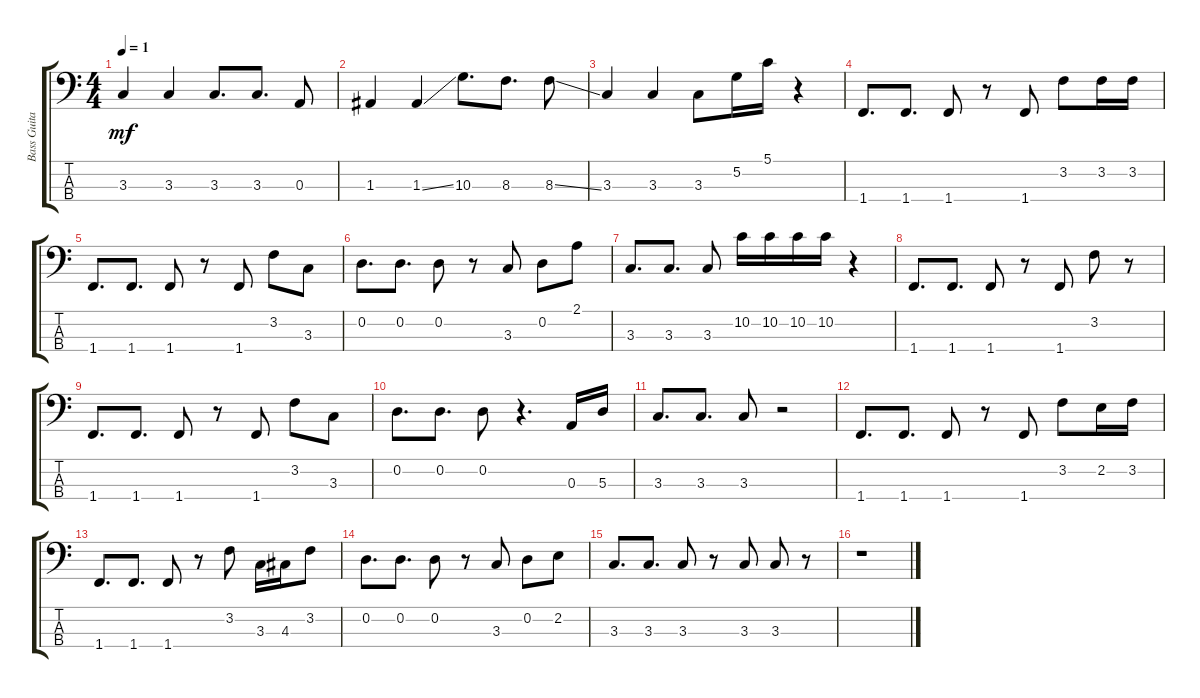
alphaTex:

\track ("Bass Guitar" "Bass Guita") {instrument electricbassfinger}
\staff {score tabs}
\tuning (G2 D2 A1 E1) {hide}
\ts (4 4)
\tempo 1
\clef f4
\ks c
3.3.4{dy mf} 3.3.4 3.3.8{d} 3.3.8{d} 0.3.8 |
1.3.4 1.3{ss}.4 10.3.8{d} 8.3.8{d} 8.3{ss}.8 |
3.3.4 3.3.4 3.3.8 5.2.16 5.1.16 r.4 |
1.4.8{d} 1.4.8{d} 1.4.8 r.8 1.4.8 3.2.8 3.2.16 3.2.16 |
1.4.8{d} 1.4.8{d} 1.4.8 r.8 1.4.8 3.2.8 3.3.8 |
0.2.8{d} 0.2.8{d} 0.2.8 r.8 3.3.8 0.2.8 2.1.8 |
3.3.8{d} 3.3.8{d} 3.3.8 10.2.16 10.2.16 10.2.16 10.2.16 r.4 |
1.4.8{d} 1.4.8{d} 1.4.8 r.8 1.4.8 3.2.8 r.8 |
1.4.8{d} 1.4.8{d} 1.4.8 r.8 1.4.8 3.2.8 3.3.8 |
0.2.8{d} 0.2.8{d} 0.2.8 r.4{d} 0.3.16 5.3.16 |
3.3.8{d} 3.3.8{d} 3.3.8 r.2 |
1.4.8{d} 1.4.8{d} 1.4.8 r.8 1.4.8 3.2.8 2.2.16 3.2.16 |
1.4.8{d} 1.4.8{d} 1.4.8 r.8 3.2.8 3.3.16 4.3.16 3.2.8 |
0.2.8{d} 0.2.8{d} 0.2.8 r.8 3.3.8 0.2.8 2.2.8 |
3.3.8{d} 3.3.8{d} 3.3.8 r.8 3.3.8 3.3.8 r.8 |
r.1
